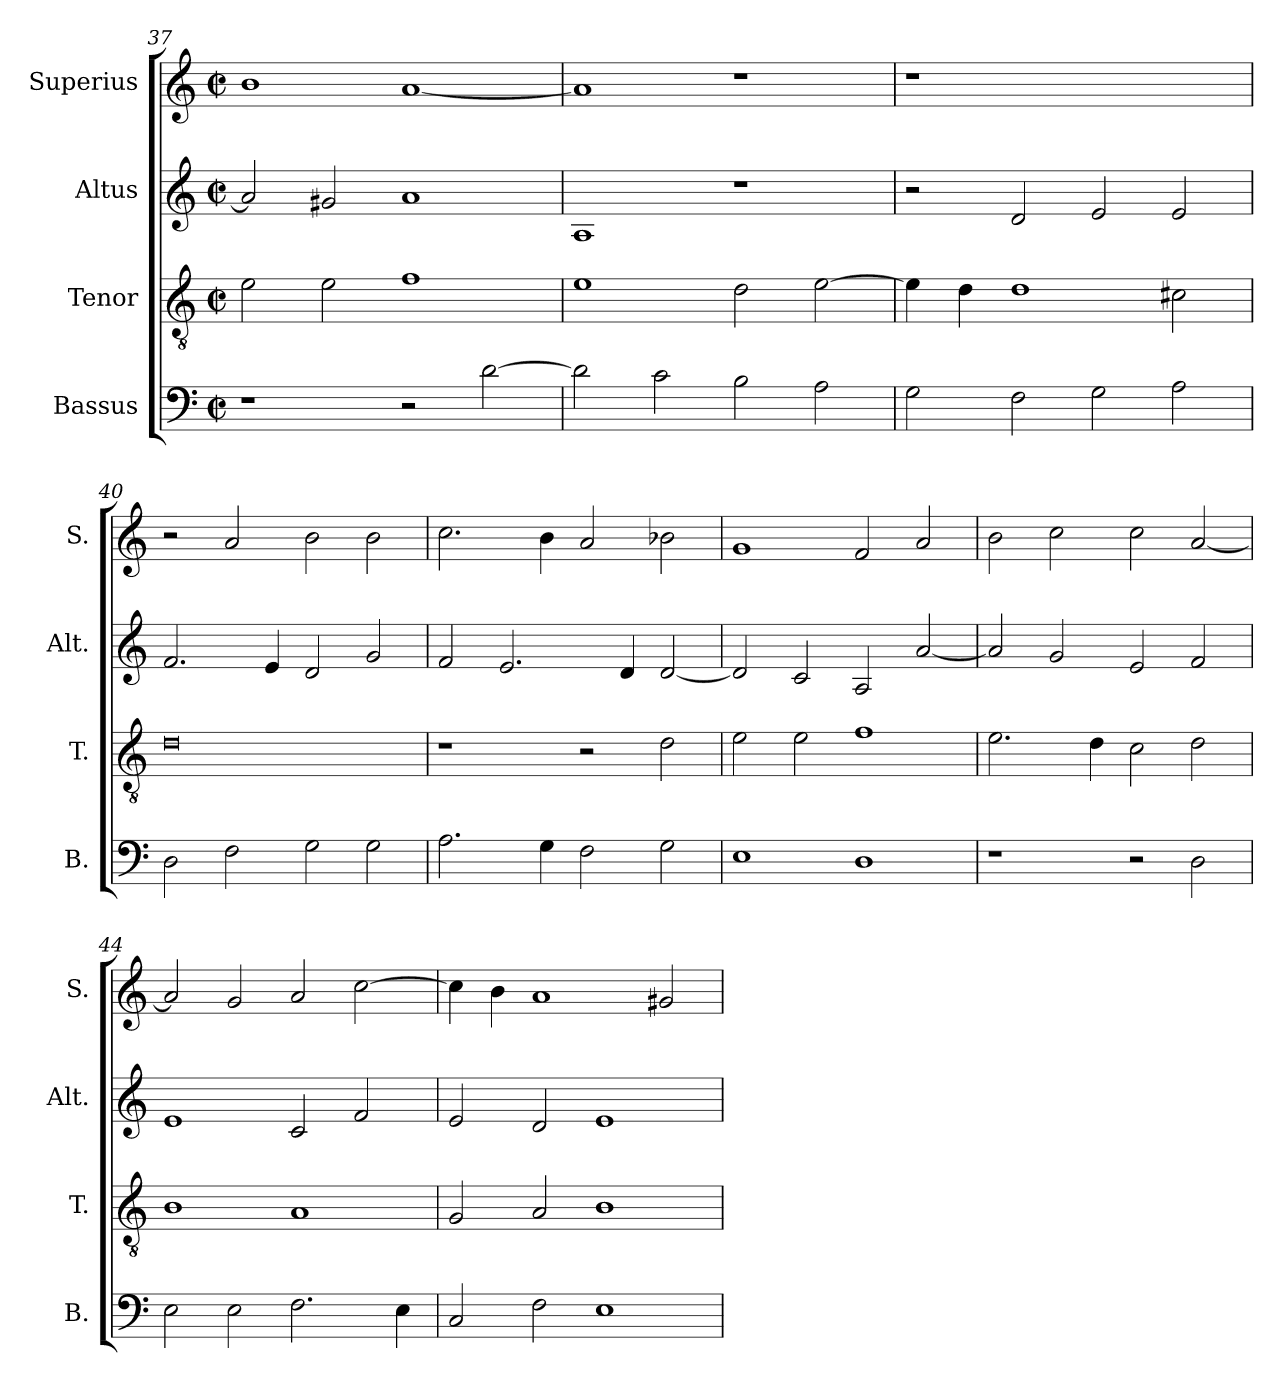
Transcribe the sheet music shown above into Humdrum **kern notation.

**kern	**kern	**kern	**kern
*part4	*part3	*part2	*part1
*staff4	*staff3	*staff2	*staff1
*I"Bassus	*I"Tenor	*I"Altus	*I"Superius
*I'B.	*I'T.	*I'Alt.	*I'S.
*clefF4	*clefGv2	*clefG2	*clefG2
*	*ITrd7c12	*	*
*k[]	*k[]	*k[]	*k[]
*C:	*C:	*C:	*C:
*M2/2	*M2/2	*M2/2	*M2/2
*met(c|)	*met(c|)	*met(c|)	*met(c|)
=37	=37	=37	=37
1r	2Ei\	2ai/]	1bi
.	2Ei\	2g#Xi/	.
2r	1Fi	1ai	[<1ai
[>2di\	.	.	.
=38	=38	=38	=38
2di\]	1Ei	1Ai	1ai]
2ci\	.	.	.
2Bi\	2Di\	1r	1r
2Ai\	[>2Ei\	.	.
=39	=39	=39	=39
!	!	!	!LO:N:vis=1
2Gi\	4Ei\]	2r	1r
.	4Di\	.	.
2Fi\	1Di	2di/	.
2Gi\	.	2ei/	1ryy
2Ai\	2C#Xi\	2ei/	.
=40	=40	=40	=40
2Di\	0Di	2.fi/	2r
2Fi\	.	.	2ai/
.	.	4ei/	.
2Gi\	.	2di/	2bi\
2Gi\	.	2gi/	2bi\
!!LO:LB:g=z
=41	=41	=41	=41
2.Ai\	1r	2fi/	2.cci\
.	.	2.ei/	.
4Gi\	.	.	4bi\
2Fi\	2r	.	2ai/
.	.	4di/	.
2Gi\	2Di\	[<2di/	2b-Xi\
=42	=42	=42	=42
1Ei	2Ei\	2di/]	1gi
.	2Ei\	2ci/	.
1Di	1Fi	2Ai/	2fi/
.	.	[<2ai/	2ai/
=43	=43	=43	=43
1r	2.Ei\	2ai/]	2bi\
.	.	2gi/	2cci\
.	4Di\	.	.
2r	2Ci\	2ei/	2cci\
2Di\	2Di\	2fi/	[<2ai/
=44	=44	=44	=44
2Ei\	1BBi	1ei	2ai/]
2Ei\	.	.	2gi/
2.Fi\	1AAi	2ci/	2ai/
.	.	2fi/	[>2cci\
4Ei\	.	.	.
=45	=45	=45	=45
2Ci/	2GGi/	2ei/	4cci\]
.	.	.	4bi\
2Fi\	2AAi/	2di/	1ai
1Ei	1BBi	1ei	.
.	.	.	2g#Xi/
=	=	=	=
*-	*-	*-	*-
